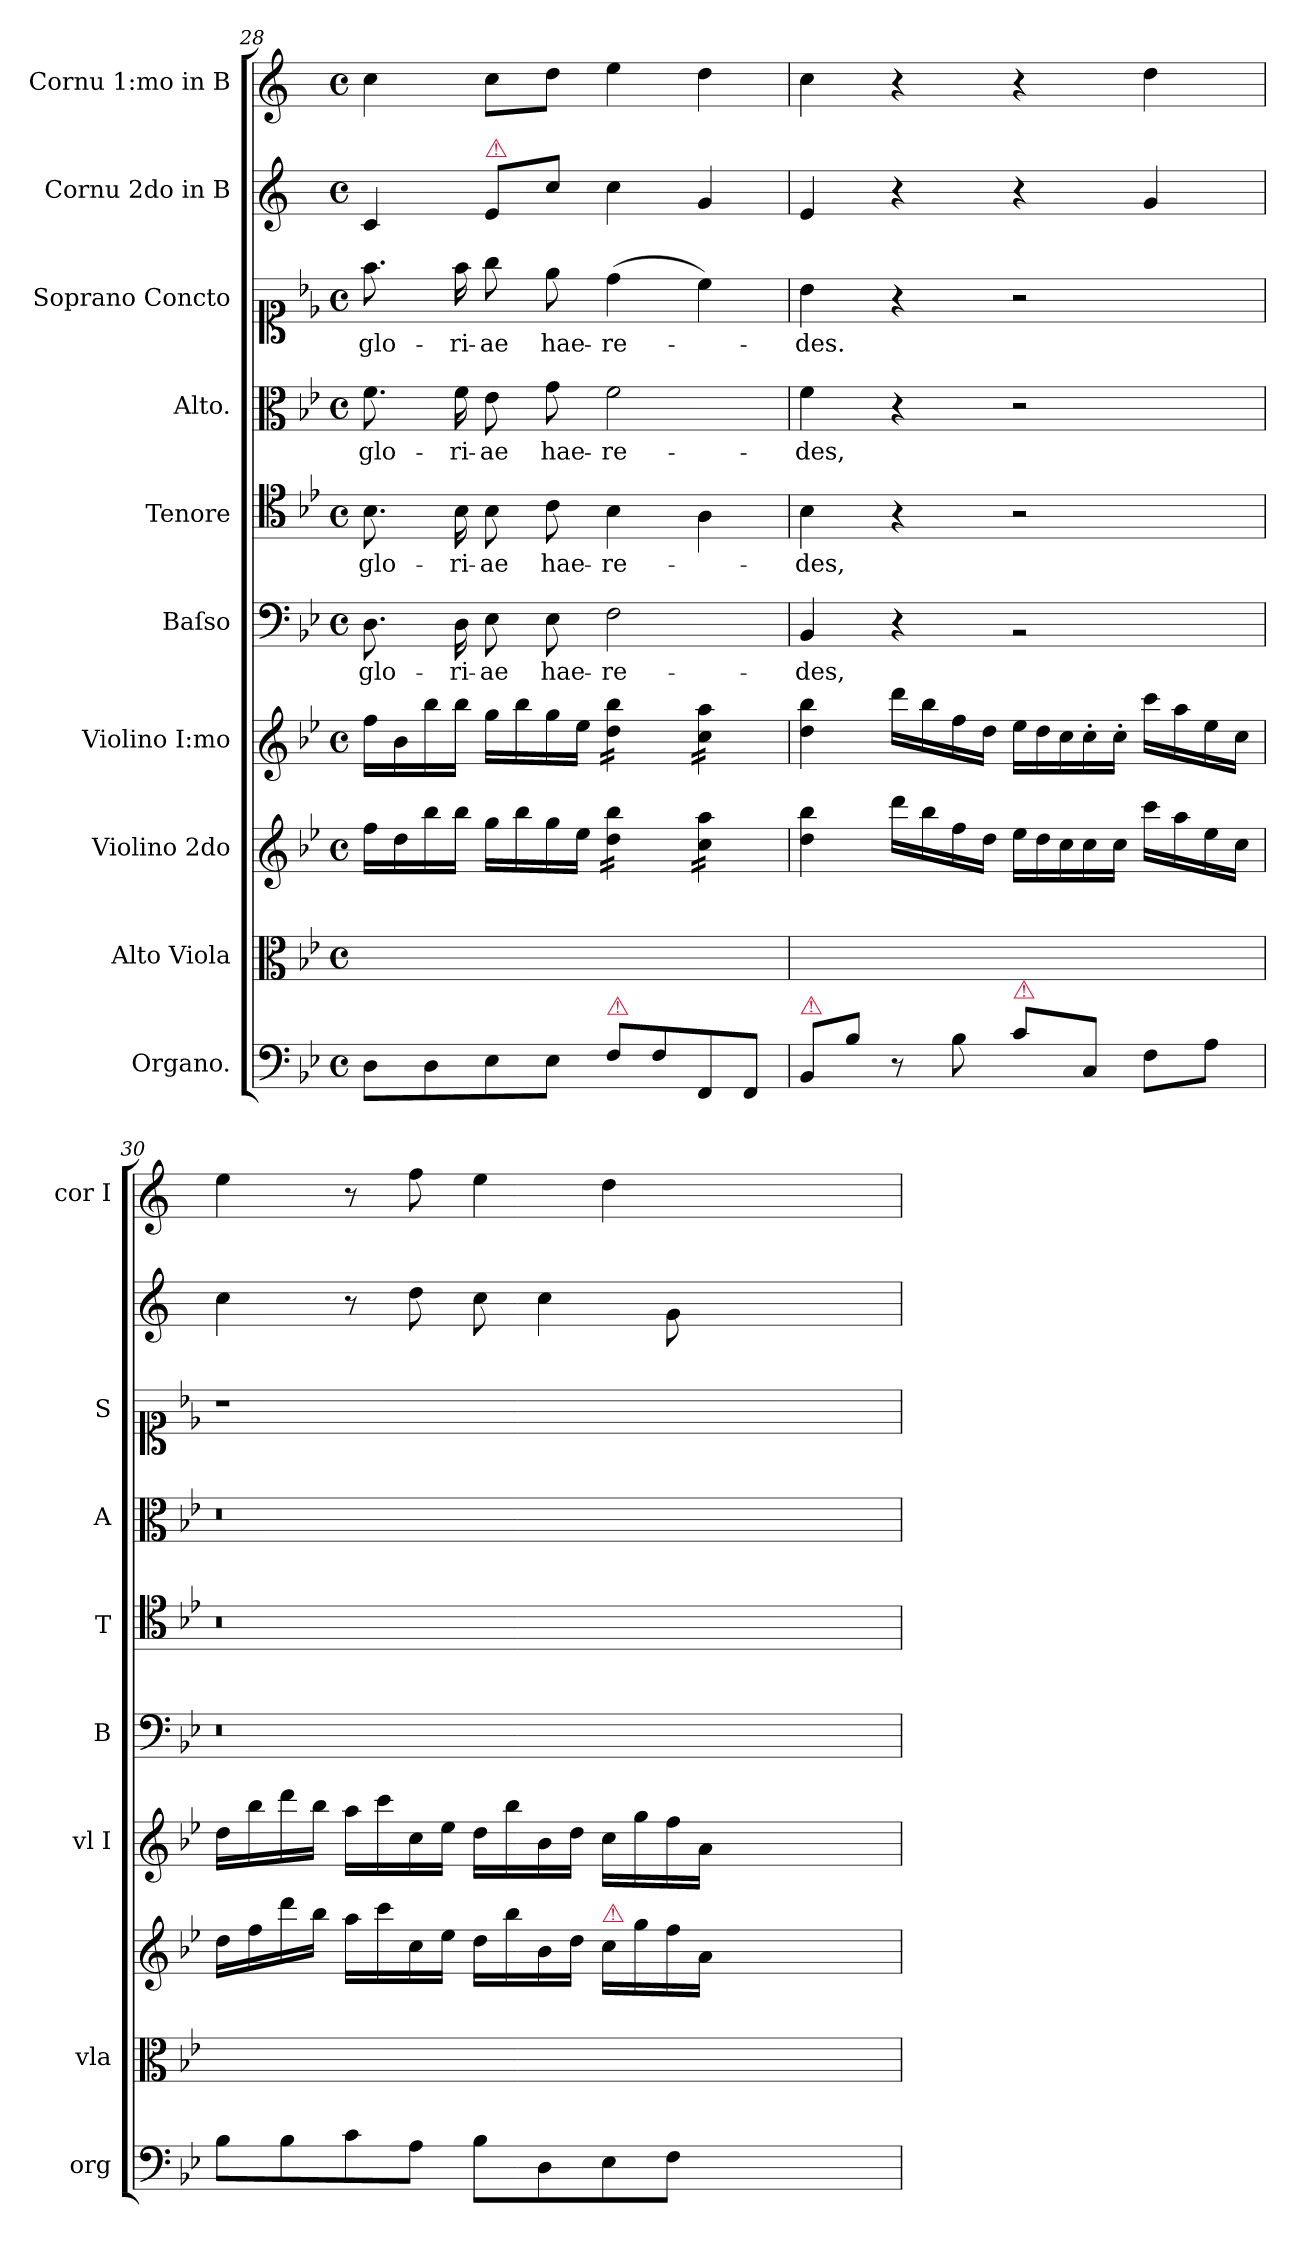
**kern	**kern	**kern	**kern	**kern	**text	**kern	**text	**kern	**text	**kern	**text	**kern	**kern
*part10	*part9	*part8	*part7	*part6	*part6	*part5	*part5	*part4	*part4	*part3	*part3	*part2	*part1
*staff10	*staff9	*staff8	*staff7	*staff6	*staff6	*staff5	*staff5	*staff4	*staff4	*staff3	*staff3	*staff2	*staff1
*I"Organo.	*I"Alto Viola	*I"Violino 2do	*I"Violino I:mo	*I"Baſso	*	*I"Tenore	*	*I"Alto.	*	*I"Soprano Concto	*	*I"Cornu 2do in B	*I"Cornu 1:mo in B
*I'org	*I'vla	*	*I'vl I	*I'B	*	*I'T	*	*I'A	*	*I'S	*	*	*I'cor I
*clefF4	*clefC3	*clefG2	*clefG2	*clefF4	*	*clefC4	*	*clefC3	*	*clefC1	*	*clefG2	*clefG2
*	*	*	*	*	*	*	*	*	*	*	*	*ITrd1c2	*ITrd1c2
*k[b-e-]	*k[b-e-]	*k[b-e-]	*k[b-e-]	*k[b-e-]	*	*k[b-e-]	*	*k[b-e-]	*	*k[b-e-]	*	*k[b-e-]	*k[b-e-]
*M4/4	*M4/4	*M4/4	*M4/4	*M4/4	*	*M4/4	*	*M4/4	*	*M4/4	*	*M4/4	*M4/4
*met(c)	*met(c)	*met(c)	*met(c)	*met(c)	*	*met(c)	*	*met(c)	*	*met(c)	*	*met(c)	*met(c)
=28	=28	=28	=28	=28	=28	=28	=28	=28	=28	=28	=28	=28	=28
8D\L	1ryy	16ff\LL	16ff\LL	8.D\	glo-	8.B-\	glo-	8.f\	glo-	8.ff\	glo-	4B-/	4b-\
.	.	16dd\	16b-\	.	.	.	.	.	.	.	.	.	.
8D\	.	16bb-\	16bb-\	.	.	.	.	.	.	.	.	.	.
.	.	16bb-\JJ	16bb-\JJ	16D\	-ri-	16B-\	-ri-	16f\	-ri-	16ff\	-ri-	.	.
!	!	!	!	!	!	!	!	!	!	!	!	!LO:TX:a:color=crimson:t=⚠	!
8E-\	.	16gg\LL	16gg\LL	8E-\	-ae	8B-\	-ae	8e-\	-ae	8gg\	-ae	8d/L	8b-\L
.	.	16bb-\	16bb-\	.	.	.	.	.	.	.	.	.	.
8E-\J	.	16gg\	16gg\	8E-\	hae-	8c\	hae-	8g\	hae-	8ee-\	hae-	8b-\J	8cc\J
.	.	16ee-\JJ	16ee-\JJ	.	.	.	.	.	.	.	.	.	.
!LO:TX:a:color=crimson:t=⚠	!	!	!	!	!	!	!	!	!	!	!	!	!
*	*	*tremolo	*	*	*	*	*	*	*	*	*	*	*
*	*	*	*tremolo	*	*	*	*	*	*	*	*	*	*
8F\L	.	16dd\ 16bb-\LL	16dd\ 16bb-\LL	2F\	-re-	4B-\	-re-	2f\	-re-	(4dd\	-re-	4b-\	4dd\
.	.	16dd\ 16bb-\	16dd\ 16bb-\	.	.	.	.	.	.	.	.	.	.
8F\	.	16dd\ 16bb-\	16dd\ 16bb-\	.	.	.	.	.	.	.	.	.	.
.	.	16dd\ 16bb-\JJ	16dd\ 16bb-\JJ	.	.	.	.	.	.	.	.	.	.
8FF/	.	16cc\ 16aa\LL	16cc\ 16aa\LL	.	.	4A\	.	.	.	4cc\)	.	4f/	4cc\
.	.	16cc\ 16aa\	16cc\ 16aa\	.	.	.	.	.	.	.	.	.	.
8FF/J	.	16cc\ 16aa\	16cc\ 16aa\	.	.	.	.	.	.	.	.	.	.
.	.	16cc\ 16aa\JJ	16cc\ 16aa\JJ	.	.	.	.	.	.	.	.	.	.
*	*	*	*Xtremolo	*	*	*	*	*	*	*	*	*	*
*	*	*Xtremolo	*	*	*	*	*	*	*	*	*	*	*
=29	=29	=29	=29	=29	=29	=29	=29	=29	=29	=29	=29	=29	=29
!LO:TX:a:color=crimson:t=⚠	!	!	!	!	!	!	!	!	!	!	!	!	!
8BB-/L	1ryy	4dd\ 4bb-\	4dd\ 4bb-\	4BB-/	-des,	4B-\	-des,	4f\	-des,	4b-\	-des.	4d/	4b-\
8B-\J	.	.	.	.	.	.	.	.	.	.	.	.	.
8r	.	16ddd\LL	16ddd\LL	4r	.	4r	.	4r	.	4r	.	4r	4r
.	.	16bb-\	16bb-\	.	.	.	.	.	.	.	.	.	.
8B-\	.	16ff\	16ff\	.	.	.	.	.	.	.	.	.	.
.	.	16dd\JJ	16dd\JJ	.	.	.	.	.	.	.	.	.	.
*	*	*Xtuplet	*Xtuplet	*	*	*	*	*	*	*	*	*	*
!LO:TX:a:color=crimson:t=⚠	!	!	!	!	!	!	!	!	!	!	!	!	!
8c\L	.	24ee-\LL	24ee-\LL	2rBB	.	2r	.	2r	.	2r	.	4r	4r
.	.	24dd\	24dd\	.	.	.	.	.	.	.	.	.	.
.	.	24cc\	24cc\	.	.	.	.	.	.	.	.	.	.
8C/J	.	16cc\	16cc'\	.	.	.	.	.	.	.	.	.	.
.	.	16cc\JJ	16cc'\JJ	.	.	.	.	.	.	.	.	.	.
8F\L	.	16ccc\LL	16ccc\LL	.	.	.	.	.	.	.	.	4f/	4cc\
.	.	16aa\	16aa\	.	.	.	.	.	.	.	.	.	.
8A\J	.	16ee-\	16ee-\	.	.	.	.	.	.	.	.	.	.
.	.	16cc\JJ	16cc\JJ	.	.	.	.	.	.	.	.	.	.
=30	=30	=30	=30	=30	=30	=30	=30	=30	=30	=30	=30	=30	=30
8B-\L	1ryy	16dd\LL	16dd\LL	0r	.	0r	.	0r	.	1r	.	4b-\	4dd\
.	.	16ff\	16bb-\	.	.	.	.	.	.	.	.	.	.
8B-\	.	16ddd\	16ddd\	.	.	.	.	.	.	.	.	.	.
.	.	16bb-\JJ	16bb-\JJ	.	.	.	.	.	.	.	.	.	.
8c\	.	16aa\LL	16aa\LL	.	.	.	.	.	.	.	.	8r	8r
.	.	16ccc\	16ccc\	.	.	.	.	.	.	.	.	.	.
8A\J	.	16cc\	16cc\	.	.	.	.	.	.	.	.	8cc\	8ee-\
.	.	16ee-\JJ	16ee-\JJ	.	.	.	.	.	.	.	.	.	.
8B-\L	.	16dd\LL	16dd\LL	.	.	.	.	.	.	.	.	8b-\	4dd\
.	.	16bb-\	16bb-\	.	.	.	.	.	.	.	.	.	.
8D\	.	16b-\	16b-\	.	.	.	.	.	.	.	.	4b-\	.
.	.	16dd\JJ	16dd\JJ	.	.	.	.	.	.	.	.	.	.
!	!	!LO:TX:a:color=crimson:t=⚠	!	!	!	!	!	!	!	!	!	!	!
8E-\	.	16cc\LL	16cc\LL	.	.	.	.	.	.	.	.	.	4cc\
.	.	16gg\	16gg\	.	.	.	.	.	.	.	.	.	.
8F\J	.	16ff\	16ff\	.	.	.	.	.	.	.	.	8f\	.
.	.	16a/JJ	16a\JJ	.	.	.	.	.	.	.	.	.	.
1ryy	1ryy	1ryy	1ryy	.	.	.	.	.	.	1ryy	.	1ryy	1ryy
=	=	=	=	=	=	=	=	=	=	=	=	=	=
*-	*-	*-	*-	*-	*-	*-	*-	*-	*-	*-	*-	*-	*-
